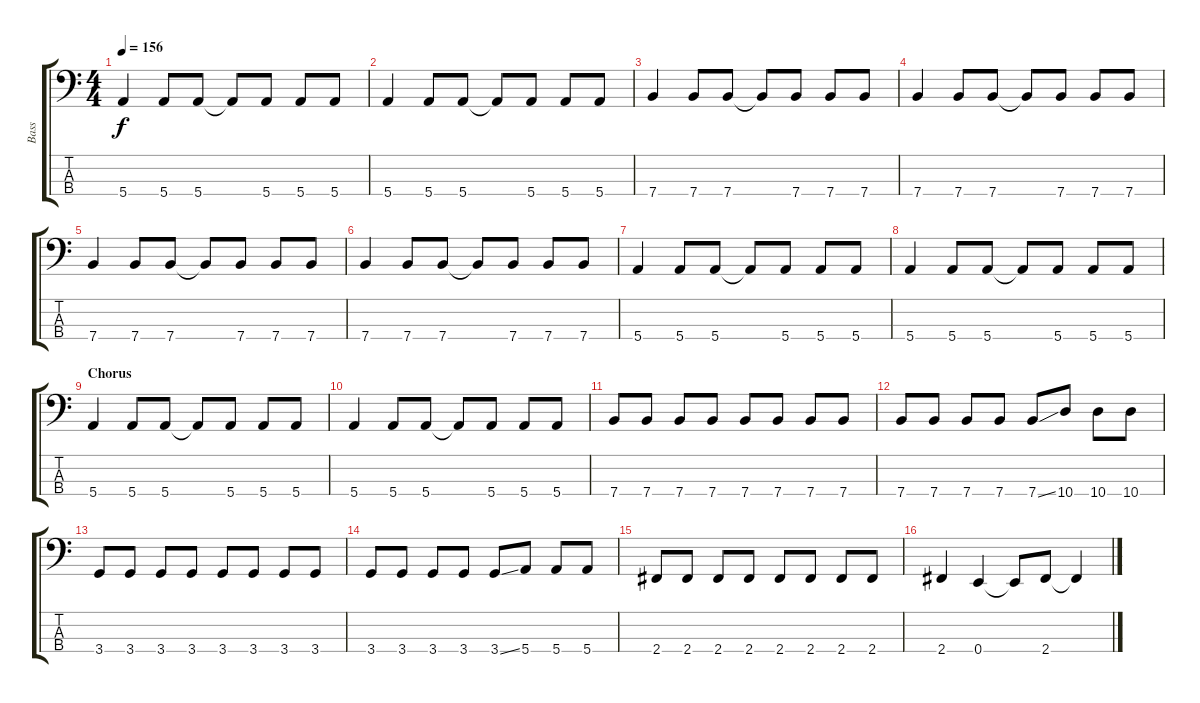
\track ("Bass" "Bass") {instrument electricbasspick}
\staff {score tabs}
\tuning (G2 D2 A1 E1) {hide}
\ts (4 4)
\tempo 156
\clef f4
\ks c
5.4.4{dy f} 5.4.8 5.4.8 5.4{t}.8 5.4.8 5.4.8 5.4.8 |
5.4.4 5.4.8 5.4.8 5.4{t}.8 5.4.8 5.4.8 5.4.8 |
7.4.4 7.4.8 7.4.8 7.4{t}.8 7.4.8 7.4.8 7.4.8 |
7.4.4 7.4.8 7.4.8 7.4{t}.8 7.4.8 7.4.8 7.4.8 |
7.4.4 7.4.8 7.4.8 7.4{t}.8 7.4.8 7.4.8 7.4.8 |
7.4.4 7.4.8 7.4.8 7.4{t}.8 7.4.8 7.4.8 7.4.8 |
5.4.4 5.4.8 5.4.8 5.4{t}.8 5.4.8 5.4.8 5.4.8 |
5.4.4 5.4.8 5.4.8 5.4{t}.8 5.4.8 5.4.8 5.4.8 |
\section ("" "Chorus")
5.4.4 5.4.8 5.4.8 5.4{t}.8 5.4.8 5.4.8 5.4.8 |
5.4.4 5.4.8 5.4.8 5.4{t}.8 5.4.8 5.4.8 5.4.8 |
7.4.8 7.4.8 7.4.8 7.4.8 7.4.8 7.4.8 7.4.8 7.4.8 |
7.4.8 7.4.8 7.4.8 7.4.8 7.4{ss}.8 10.4.8 10.4.8 10.4.8 |
3.4.8 3.4.8 3.4.8 3.4.8 3.4.8 3.4.8 3.4.8 3.4.8 |
3.4.8 3.4.8 3.4.8 3.4.8 3.4{ss}.8 5.4.8 5.4.8 5.4.8 |
2.4.8 2.4.8 2.4.8 2.4.8 2.4.8 2.4.8 2.4.8 2.4.8 |
2.4.4 0.4.4 0.4{t}.8 2.4.8 2.4{t}.4
